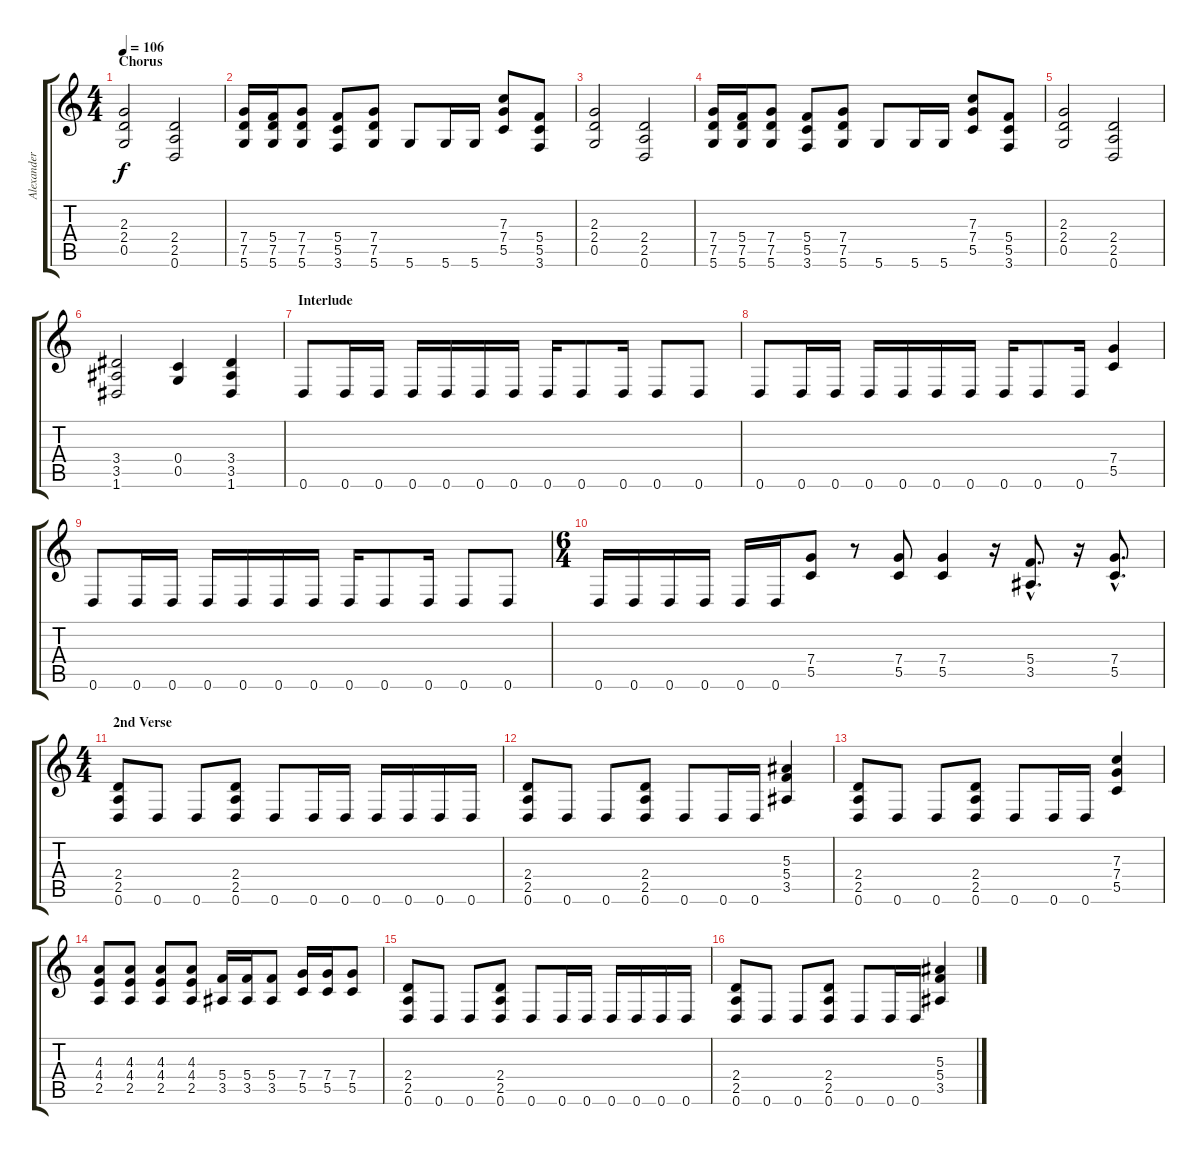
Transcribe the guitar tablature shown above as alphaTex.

\track ("Alexander Kuoppala" "Alexander ") {instrument distortionguitar}
\staff {score tabs}
\tuning (D4 A3 F3 C3 G2 D2) {hide}
\ts (4 4)
\section ("" "Chorus")
\tempo 106
\clef g2
\ks c
(2.3 2.4 0.5).2{dy f} (2.4 2.5 0.6).2 |
(7.4 7.5 5.6).16 (5.4 7.5 5.6).16 (7.4 7.5 5.6).8 (5.4 5.5 3.6).8 (7.4 7.5 5.6).8 5.6.8 5.6.16 5.6.16 (7.3 7.4 5.5).8 (5.4 5.5 3.6).8 |
(2.3 2.4 0.5).2 (2.4 2.5 0.6).2 |
(7.4 7.5 5.6).16 (5.4 7.5 5.6).16 (7.4 7.5 5.6).8 (5.4 5.5 3.6).8 (7.4 7.5 5.6).8 5.6.8 5.6.16 5.6.16 (7.3 7.4 5.5).8 (5.4 5.5 3.6).8 |
(2.3 2.4 0.5).2 (2.4 2.5 0.6).2 |
(3.4 3.5 1.6).2 (0.4 0.5).4 (3.4 3.5 1.6).4 |
\section ("" "Interlude")
0.6.8 0.6.16 0.6.16 0.6.16 0.6.16 0.6.16 0.6.16 0.6.16 0.6.8 0.6.16 0.6.8 0.6.8 |
0.6.8 0.6.16 0.6.16 0.6.16 0.6.16 0.6.16 0.6.16 0.6.16 0.6.8 0.6.16 (7.4 5.5).4 |
0.6.8 0.6.16 0.6.16 0.6.16 0.6.16 0.6.16 0.6.16 0.6.16 0.6.8 0.6.16 0.6.8 0.6.8 |
\ts (6 4)
0.6.16 0.6.16 0.6.16 0.6.16 0.6.16 0.6.16 (7.4 5.5).8 r.8 (7.4 5.5).8 (7.4 5.5).4 r.16 (5.4{hac} 3.5{hac}).8{d} r.16 (7.4{hac} 5.5{hac}).8{d} |
\ts (4 4)
\section ("" "2nd Verse")
(2.4 2.5 0.6).8 0.6.8 0.6.8 (2.4 2.5 0.6).8 0.6.8 0.6.16 0.6.16 0.6.16 0.6.16 0.6.16 0.6.16 |
(2.4 2.5 0.6).8 0.6.8 0.6.8 (2.4 2.5 0.6).8 0.6.8 0.6.16 0.6.16 (5.3 5.4 3.5).4 |
(2.4 2.5 0.6).8 0.6.8 0.6.8 (2.4 2.5 0.6).8 0.6.8 0.6.16 0.6.16 (7.3 7.4 5.5).4 |
(4.3 4.4 2.5).8 (4.3 4.4 2.5).8 (4.3 4.4 2.5).8 (4.3 4.4 2.5).8 (5.4 3.5).16 (5.4 3.5).16 (5.4 3.5).8 (7.4 5.5).16 (7.4 5.5).16 (7.4 5.5).8 |
(2.4 2.5 0.6).8 0.6.8 0.6.8 (2.4 2.5 0.6).8 0.6.8 0.6.16 0.6.16 0.6.16 0.6.16 0.6.16 0.6.16 |
(2.4 2.5 0.6).8 0.6.8 0.6.8 (2.4 2.5 0.6).8 0.6.8 0.6.16 0.6.16 (5.3 5.4 3.5).4
